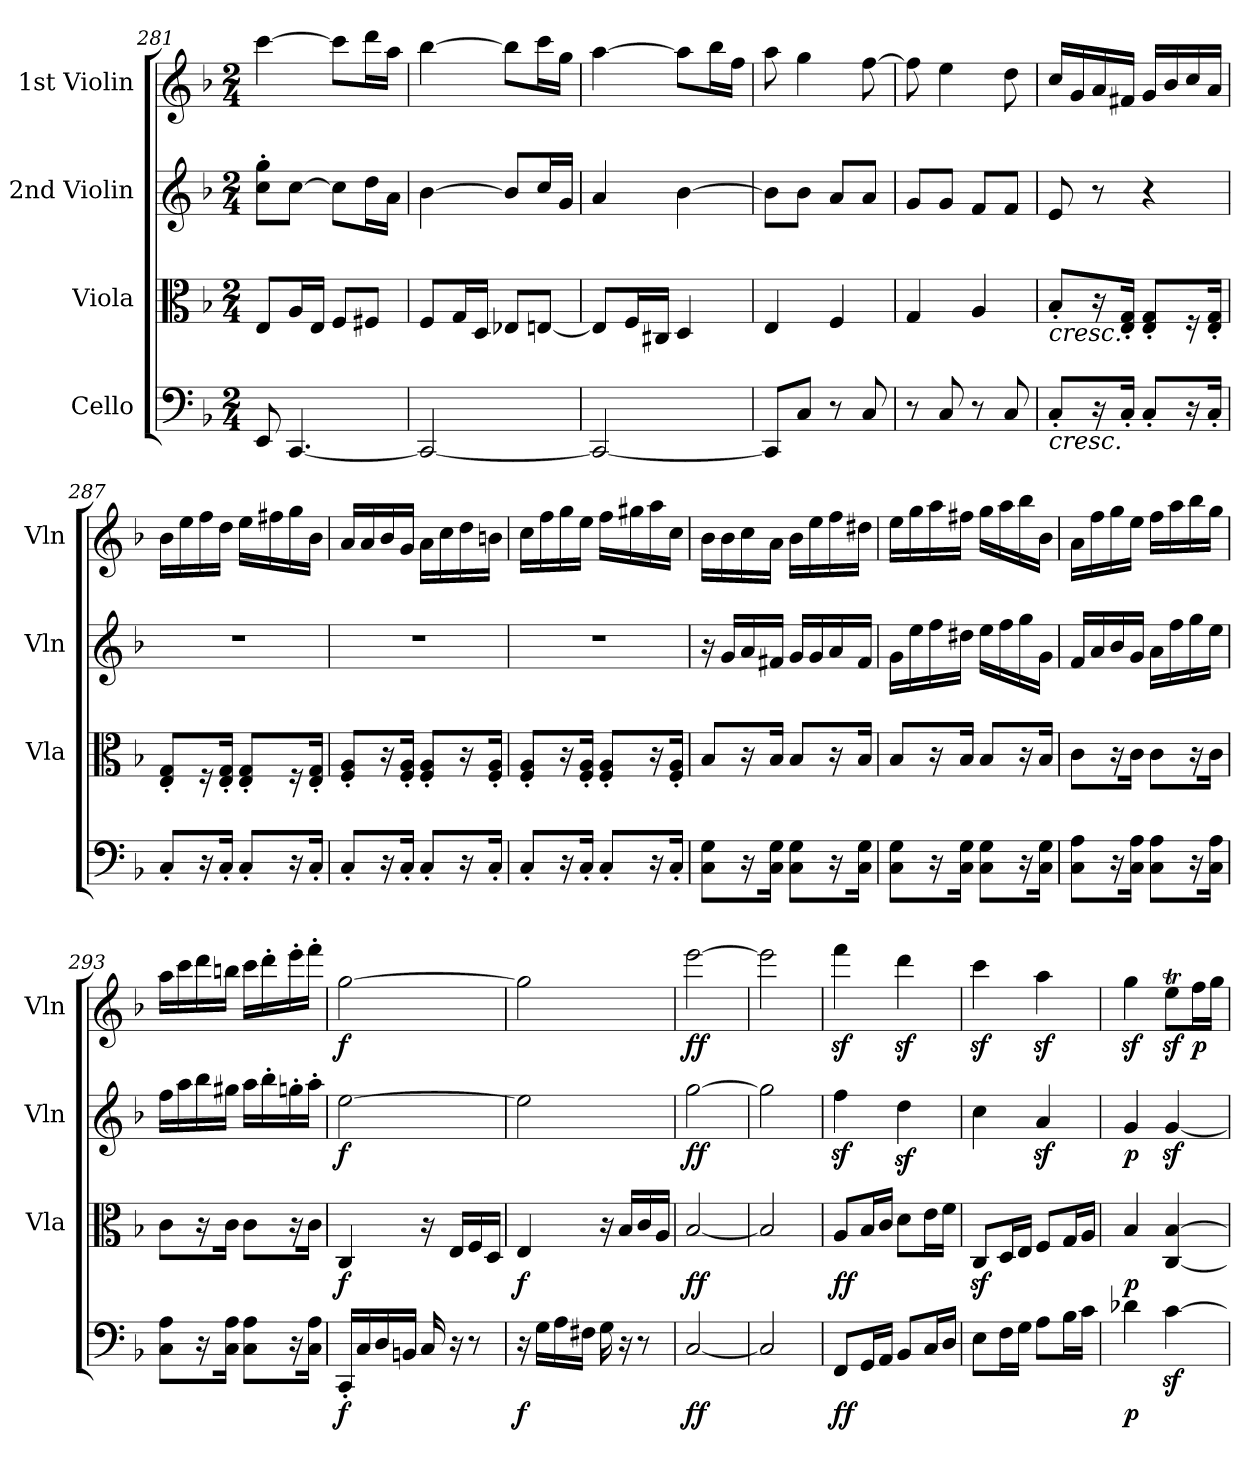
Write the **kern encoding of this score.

**kern	**dynam	**kern	**dynam	**kern	**dynam	**kern	**dynam
*part4	*part4	*part3	*part3	*part2	*part2	*part1	*part1
*staff4	*staff4	*staff3	*staff3	*staff2	*staff2	*staff1	*staff1
*I"Cello	*	*I"Viola	*	*I"2nd Violin	*	*I"1st Violin	*
*	*	*I'Vla	*	*I'Vln	*	*I'Vln	*
*clefF4	*	*clefC3	*	*clefG2	*	*clefG2	*
*k[b-]	*	*k[b-]	*	*k[b-]	*	*k[b-]	*
*F:	*	*F:	*	*F:	*	*F:	*
*M2/4	*	*M2/4	*	*M2/4	*	*M2/4	*
=281	=281	=281	=281	=281	=281	=281	=281
8EE/	.	8E/L	.	8cc\' 8gg\'L	.	[4ccc\	.
[4.CC/	.	16A/L	.	[8cc\J	.	.	.
.	.	16E/JJ	.	.	.	.	.
.	.	8F/L	.	8cc\L]	.	8ccc\L]	.
.	.	8F#X/J	.	16dd\L	.	16ddd\L	.
.	.	.	.	16a\JJ	.	16aa\JJ	.
=282	=282	=282	=282	=282	=282	=282	=282
2CC/_	.	8F/L	.	[4b-\	.	[4bb-\	.
.	.	16G/L	.	.	.	.	.
.	.	16D/JJ	.	.	.	.	.
.	.	8E-X/L	.	8b-/L]	.	8bb-\L]	.
.	.	[8En/J	.	16cc/L	.	16ccc\L	.
.	.	.	.	16g/JJ	.	16gg\JJ	.
=283	=283	=283	=283	=283	=283	=283	=283
2CC/_	.	8E/L]	.	4a/	.	[4aa\	.
.	.	16F/L	.	.	.	.	.
.	.	16C#X/JJ	.	.	.	.	.
.	.	4D/	.	[4b-\	.	8aa\L]	.
.	.	.	.	.	.	16bb-\L	.
.	.	.	.	.	.	16ff\JJ	.
=284	=284	=284	=284	=284	=284	=284	=284
8CC/L]	.	4E/	.	8b-\L]	.	8aa\	.
8C/J	.	.	.	8b-\J	.	4gg\	.
8r	.	4F/	.	8a/L	.	.	.
8C/	.	.	.	8a/J	.	[8ff\	.
=285	=285	=285	=285	=285	=285	=285	=285
8r	.	4G/	.	8g/L	.	8ff\]	.
8C/	.	.	.	8g/J	.	4ee\	.
8r	.	4A/	.	8f/L	.	.	.
8C/	.	.	.	8f/J	.	8dd\	.
=286	=286	=286	=286	=286	=286	=286	=286
!	!	!LO:TX:b:i:t=cresc.	!	!	!	!	!
!LO:TX:b:i:t=cresc.	!	!	!	!	!	!	!
8C'/L	.	8B-'/L	.	8e/	.	16cc/LL	.
.	.	.	.	.	.	16g/	.
16r	.	16r	.	8r	.	16a/	.
16C'/Jk	.	16E/' 16G/'Jk	.	.	.	16f#X/JJ	.
8C'/L	.	8E/' 8G/'L	.	4r	.	16g/LL	.
.	.	.	.	.	.	16b-/	.
16r	.	16r	.	.	.	16cc/	.
16C'/Jk	.	16E/' 16G/'Jk	.	.	.	16a/JJ	.
=287	=287	=287	=287	=287	=287	=287	=287
8C'/L	.	8E/' 8G/'L	.	2r	.	16b-\LL	.
.	.	.	.	.	.	16ee\	.
16r	.	16r	.	.	.	16ff\	.
16C'/Jk	.	16E/' 16G/'Jk	.	.	.	16dd\JJ	.
8C'/L	.	8E/' 8G/'L	.	.	.	16ee\LL	.
.	.	.	.	.	.	16ff#X\	.
16r	.	16r	.	.	.	16gg\	.
16C'/Jk	.	16E/' 16G/'Jk	.	.	.	16b-\JJ	.
=288	=288	=288	=288	=288	=288	=288	=288
8C'/L	.	8F/' 8A/'L	.	2r	.	16a/LL	.
.	.	.	.	.	.	16a/	.
16r	.	16r	.	.	.	16b-/	.
16C'/Jk	.	16F/' 16A/'Jk	.	.	.	16g/JJ	.
8C'/L	.	8F/' 8A/'L	.	.	.	16a\LL	.
.	.	.	.	.	.	16cc\	.
16r	.	16r	.	.	.	16dd\	.
16C'/Jk	.	16F/' 16A/'Jk	.	.	.	16bn\JJ	.
=289	=289	=289	=289	=289	=289	=289	=289
8C'/L	.	8F/' 8A/'L	.	2r	.	16cc\LL	.
.	.	.	.	.	.	16ff\	.
16r	.	16r	.	.	.	16gg\	.
16C'/Jk	.	16F/' 16A/'Jk	.	.	.	16ee\JJ	.
8C'/L	.	8F/' 8A/'L	.	.	.	16ff\LL	.
.	.	.	.	.	.	16gg#X\	.
16r	.	16r	.	.	.	16aa\	.
16C'/Jk	.	16F/' 16A/'Jk	.	.	.	16cc\JJ	.
=290	=290	=290	=290	=290	=290	=290	=290
8C\ 8G\L	.	8B-/L	.	16r	.	16b-\LL	.
.	.	.	.	16g/LL	.	16b-\	.
16r	.	16r	.	16a/	.	16cc\	.
16C\ 16G\Jk	.	16B-/Jk	.	16f#X/JJ	.	16a\JJ	.
8C\ 8G\L	.	8B-/L	.	16g/LL	.	16b-\LL	.
.	.	.	.	16g/	.	16ee\	.
16r	.	16r	.	16a/	.	16ff\	.
16C\ 16G\Jk	.	16B-/Jk	.	16f#/JJ	.	16dd#X\JJ	.
=291	=291	=291	=291	=291	=291	=291	=291
8C\ 8G\L	.	8B-/L	.	16g\LL	.	16ee\LL	.
.	.	.	.	16ee\	.	16gg\	.
16r	.	16r	.	16ff\	.	16aa\	.
16C\ 16G\Jk	.	16B-/Jk	.	16dd#X\JJ	.	16ff#X\JJ	.
8C\ 8G\L	.	8B-/L	.	16ee\LL	.	16gg\LL	.
.	.	.	.	16ff\	.	16aa\	.
16r	.	16r	.	16gg\	.	16bb-\	.
16C\ 16G\Jk	.	16B-/Jk	.	16g\JJ	.	16b-\JJ	.
=292	=292	=292	=292	=292	=292	=292	=292
8C\ 8A\L	.	8c\L	.	16f/LL	.	16a\LL	.
.	.	.	.	16a/	.	16ff\	.
16r	.	16r	.	16b-/	.	16gg\	.
16C\ 16A\Jk	.	16c\Jk	.	16g/JJ	.	16ee\JJ	.
8C\ 8A\L	.	8c\L	.	16a\LL	.	16ff\LL	.
.	.	.	.	16ff\	.	16aa\	.
16r	.	16r	.	16gg\	.	16bb-\	.
16C\ 16A\Jk	.	16c\Jk	.	16ee\JJ	.	16gg\JJ	.
=293	=293	=293	=293	=293	=293	=293	=293
8C\ 8A\L	.	8c\L	.	16ff\LL	.	16aa\LL	.
.	.	.	.	16aa\	.	16ccc\	.
16r	.	16r	.	16bb-\	.	16ddd\	.
16C\ 16A\Jk	.	16c\Jk	.	16gg#X\JJ	.	16bbn\JJ	.
8C\ 8A\L	.	8c\L	.	16aa\LL	.	16ccc\LL	.
.	.	.	.	16bb-'\	.	16ddd'\	.
16r	.	16r	.	16ggn'\	.	16eee'\	.
16C\ 16A\Jk	.	16c\Jk	.	16aa'\JJ	.	16fff'\JJ	.
=294	=294	=294	=294	=294	=294	=294	=294
!	!LO:DY:b	!	!LO:DY:b	!	!LO:DY:b	!	!LO:DY:b
16CC'/LL	f	4C/	f	[2ee\	f	[2gg\	f
16C/	.	.	.	.	.	.	.
16D/	.	.	.	.	.	.	.
16BBn/JJ	.	.	.	.	.	.	.
16C/	.	16r	.	.	.	.	.
16r	.	16E/LL	.	.	.	.	.
8r	.	16F/	.	.	.	.	.
.	.	16D/JJ	.	.	.	.	.
=295	=295	=295	=295	=295	=295	=295	=295
!	!LO:DY:b	!	!LO:DY:b	!	!	!	!
16r	f	4E/	f	2ee\]	.	2gg\]	.
16G\LL	.	.	.	.	.	.	.
16A\	.	.	.	.	.	.	.
16F#X\JJ	.	.	.	.	.	.	.
16G\	.	16r	.	.	.	.	.
16r	.	16B-/LL	.	.	.	.	.
8r	.	16c/	.	.	.	.	.
.	.	16A/JJ	.	.	.	.	.
=296	=296	=296	=296	=296	=296	=296	=296
!	!LO:DY:b	!	!LO:DY:b	!	!LO:DY:b	!	!LO:DY:b
[2C/	ff	[2B-/	ff	[2gg\	ff	[2eee\	ff
=297	=297	=297	=297	=297	=297	=297	=297
2C/]	.	2B-/]	.	2gg\]	.	2eee\]	.
=298	=298	=298	=298	=298	=298	=298	=298
!	!LO:DY:b	!	!LO:DY:b	!	!	!	!
8FF/L	ff	8A/L	ff	4ffz<\	.	4fffz<\	.
16GG/L	.	16B-/L	.	.	.	.	.
16AA/JJ	.	16c/JJ	.	.	.	.	.
8BB-/L	.	8d\L	.	4ddz<\	.	4dddz<\	.
16C/L	.	16e\L	.	.	.	.	.
16D/JJ	.	16f\JJ	.	.	.	.	.
=299	=299	=299	=299	=299	=299	=299	=299
8E\L	.	8Cz>/L	.	4cc\	.	4cccz<\	.
16F\L	.	16D/L	.	.	.	.	.
16G\JJ	.	16E/JJ	.	.	.	.	.
8A\L	.	8F/L	.	4az</	.	4aaz<\	.
16B-\L	.	16G/L	.	.	.	.	.
16c\JJ	.	16A/JJ	.	.	.	.	.
=300	=300	=300	=300	=300	=300	=300	=300
!	!LO:DY:b	!	!LO:DY:b	!	!LO:DY:b	!	!
4d-X\	p	4B-/	p	4g/	p	4ggz<\	.
[4cz<\	.	[4C/ [4B-/	.	[4gz</	.	8eez<t\L	.
!	!	!	!	!	!	!	!LO:DY:b
.	.	.	.	.	.	16ff\L	p
.	.	.	.	.	.	16gg\JJ	.
=	=	=	=	=	=	=	=
*-	*-	*-	*-	*-	*-	*-	*-
